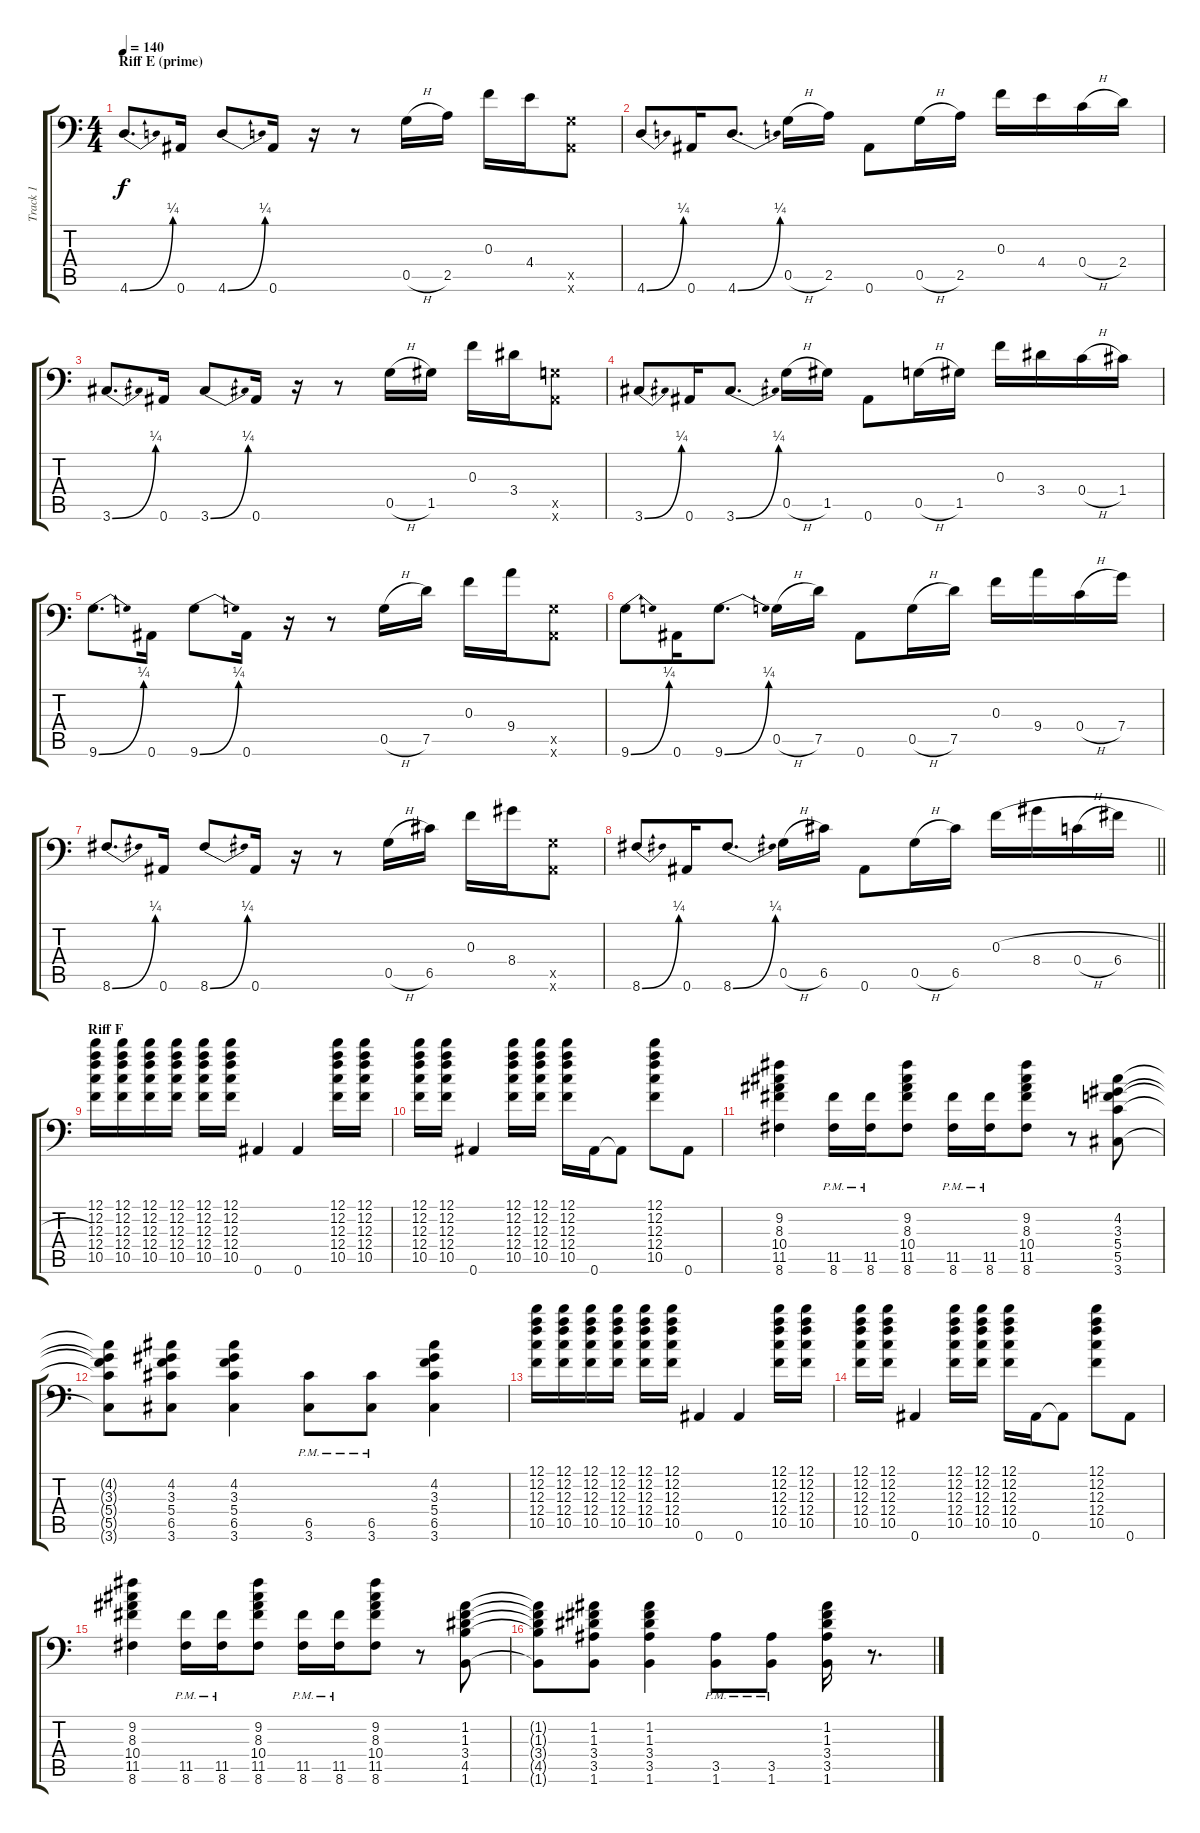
\track ("Track 1" "Track 1") {instrument distortionguitar}
\staff {score tabs}
\tuning (D4 A3 F3 C3 G2 Bb1) {hide}
\ts (4 4)
\section ("" "Riff E (prime)")
\tempo 140
\clef f4
\ks c
4.6{be (bend 0 0 60 1)}.8{d dy f} 0.6.16 4.6{be (bend 0 0 60 1)}.8 0.6.16 r.16 r.8 0.5{h}.16 2.5.16 0.3.16 4.4.16 (0.5{x} 0.6{x}).8 |
4.6{be (bend 0 0 60 1)}.8 0.6.16 4.6{be (bend 0 0 60 1)}.8{d} 0.5{h}.16 2.5.16 0.6.8 0.5{h}.16 2.5.16 0.3.16 4.4.16 0.4{h}.16 2.4.16 |
3.6{be (bend 0 0 60 1)}.8{d} 0.6.16 3.6{be (bend 0 0 60 1)}.8 0.6.16 r.16 r.8 0.5{h}.16 1.5.16 0.3.16 3.4.16 (0.5{x} 0.6{x}).8 |
3.6{be (bend 0 0 60 1)}.8 0.6.16 3.6{be (bend 0 0 60 1)}.8{d} 0.5{h}.16 1.5.16 0.6.8 0.5{h}.16 1.5.16 0.3.16 3.4.16 0.4{h}.16 1.4.16 |
9.6{be (bend 0 0 60 1)}.8{d} 0.6.16 9.6{be (bend 0 0 60 1)}.8 0.6.16 r.16 r.8 0.5{h}.16 7.5.16 0.3.16 9.4.16 (0.5{x} 0.6{x}).8 |
9.6{be (bend 0 0 60 1)}.8 0.6.16 9.6{be (bend 0 0 60 1)}.8{d} 0.5{h}.16 7.5.16 0.6.8 0.5{h}.16 7.5.16 0.3.16 9.4.16 0.4{h}.16 7.4.16 |
8.6{be (bend 0 0 60 1)}.8{d} 0.6.16 8.6{be (bend 0 0 60 1)}.8 0.6.16 r.16 r.8 0.5{h}.16 6.5.16 0.3.16 8.4.16 (0.5{x} 0.6{x}).8 |
\barLineRight lightlight
8.6{be (bend 0 0 60 1)}.8 0.6.16 8.6{be (bend 0 0 60 1)}.8{d} 0.5{h}.16 6.5.16 0.6.8 0.5{h}.16 6.5.16 0.3{h}.16 8.4.16 0.4{h}.16 6.4.16 |
\section ("" "Riff F")
(12.1 12.2 12.3 12.4 10.5).16 (12.1 12.2 12.3 12.4 10.5).16 (12.1 12.2 12.3 12.4 10.5).16 (12.1 12.2 12.3 12.4 10.5).16 (12.1 12.2 12.3 12.4 10.5).16 (12.1 12.2 12.3 12.4 10.5).16 0.6.4 0.6.4 (12.1 12.2 12.3 12.4 10.5).16 (12.1 12.2 12.3 12.4 10.5).16 |
(12.1 12.2 12.3 12.4 10.5).16 (12.1 12.2 12.3 12.4 10.5).16 0.6.4 (12.1 12.2 12.3 12.4 10.5).16 (12.1 12.2 12.3 12.4 10.5).16 (12.1 12.2 12.3 12.4 10.5).16 0.6.16 0.6{t}.8 (12.1 12.2 12.3 12.4 10.5).8 0.6.8 |
(9.2 8.3 10.4 11.5 8.6).4 (11.5 8.6{pm}).16 (11.5 8.6{pm}).16 (9.2 8.3 10.4 11.5 8.6).8 (11.5 8.6{pm}).16 (11.5 8.6{pm}).16 (9.2 8.3 10.4 11.5 8.6).8 r.8 (4.2 3.3 5.4 5.5 3.6).8 |
(4.2{t} 3.3{t} 5.4{t} 5.5{t} 3.6{t}).8 (4.2 3.3 5.4 6.5 3.6).8 (4.2 3.3 5.4 6.5 3.6).4 (6.5 3.6{pm}).8 (6.5 3.6{pm}).8 (4.2 3.3 5.4 6.5 3.6).4 |
(12.1 12.2 12.3 12.4 10.5).16 (12.1 12.2 12.3 12.4 10.5).16 (12.1 12.2 12.3 12.4 10.5).16 (12.1 12.2 12.3 12.4 10.5).16 (12.1 12.2 12.3 12.4 10.5).16 (12.1 12.2 12.3 12.4 10.5).16 0.6.4 0.6.4 (12.1 12.2 12.3 12.4 10.5).16 (12.1 12.2 12.3 12.4 10.5).16 |
(12.1 12.2 12.3 12.4 10.5).16 (12.1 12.2 12.3 12.4 10.5).16 0.6.4 (12.1 12.2 12.3 12.4 10.5).16 (12.1 12.2 12.3 12.4 10.5).16 (12.1 12.2 12.3 12.4 10.5).16 0.6.16 0.6{t}.8 (12.1 12.2 12.3 12.4 10.5).8 0.6.8 |
(9.2 8.3 10.4 11.5 8.6).4 (11.5 8.6{pm}).16 (11.5 8.6{pm}).16 (9.2 8.3 10.4 11.5 8.6).8 (11.5 8.6{pm}).16 (11.5 8.6{pm}).16 (9.2 8.3 10.4 11.5 8.6).8 r.8 (1.2 1.3 3.4 4.5 1.6).8 |
(1.2{t} 1.3{t} 3.4{t} 4.5{t} 1.6{t}).8 (1.2 1.3 3.4 3.5 1.6).8 (1.2 1.3 3.4 3.5 1.6).4 (3.5 1.6{pm}).8 (3.5 1.6{pm}).8 (1.2 1.3 3.4 3.5 1.6).16 r.8{d}
